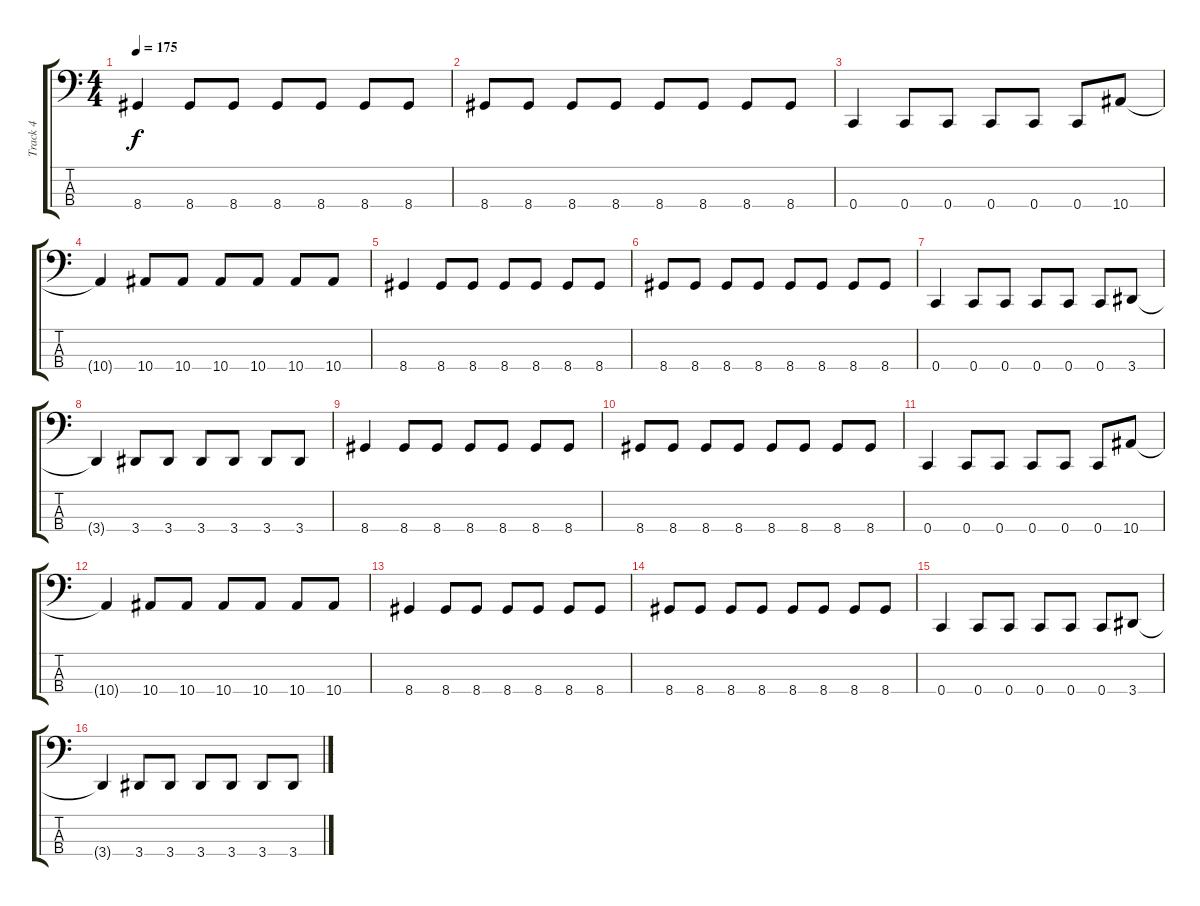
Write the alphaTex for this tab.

\track ("Track 4" "Track 4") {instrument electricbasspick}
\staff {score tabs}
\tuning (F2 C2 G1 C1) {hide}
\ts (4 4)
\tempo 175
\clef f4
\ks c
8.4.4{dy f} 8.4.8 8.4.8 8.4.8 8.4.8 8.4.8 8.4.8 |
8.4.8 8.4.8 8.4.8 8.4.8 8.4.8 8.4.8 8.4.8 8.4.8 |
0.4.4 0.4.8 0.4.8 0.4.8 0.4.8 0.4.8 10.4.8 |
10.4{t}.4 10.4.8 10.4.8 10.4.8 10.4.8 10.4.8 10.4.8 |
8.4.4{volume 11} 8.4.8 8.4.8 8.4.8 8.4.8 8.4.8 8.4.8 |
8.4.8 8.4.8 8.4.8 8.4.8 8.4.8 8.4.8 8.4.8 8.4.8 |
0.4.4 0.4.8 0.4.8 0.4.8 0.4.8 0.4.8 3.4.8 |
3.4{t}.4 3.4.8 3.4.8 3.4.8 3.4.8 3.4.8 3.4.8 |
8.4.4{volume 9} 8.4.8 8.4.8 8.4.8 8.4.8 8.4.8 8.4.8 |
8.4.8 8.4.8 8.4.8 8.4.8 8.4.8 8.4.8 8.4.8 8.4.8 |
0.4.4 0.4.8 0.4.8 0.4.8 0.4.8 0.4.8 10.4.8 |
10.4{t}.4 10.4.8 10.4.8 10.4.8 10.4.8 10.4.8 10.4.8 |
8.4.4{volume 5} 8.4.8 8.4.8 8.4.8 8.4.8 8.4.8 8.4.8 |
8.4.8 8.4.8 8.4.8 8.4.8 8.4.8 8.4.8 8.4.8 8.4.8 |
0.4.4 0.4.8 0.4.8 0.4.8 0.4.8 0.4.8 3.4.8 |
3.4{t}.4 3.4.8 3.4.8 3.4.8 3.4.8 3.4.8 3.4.8
